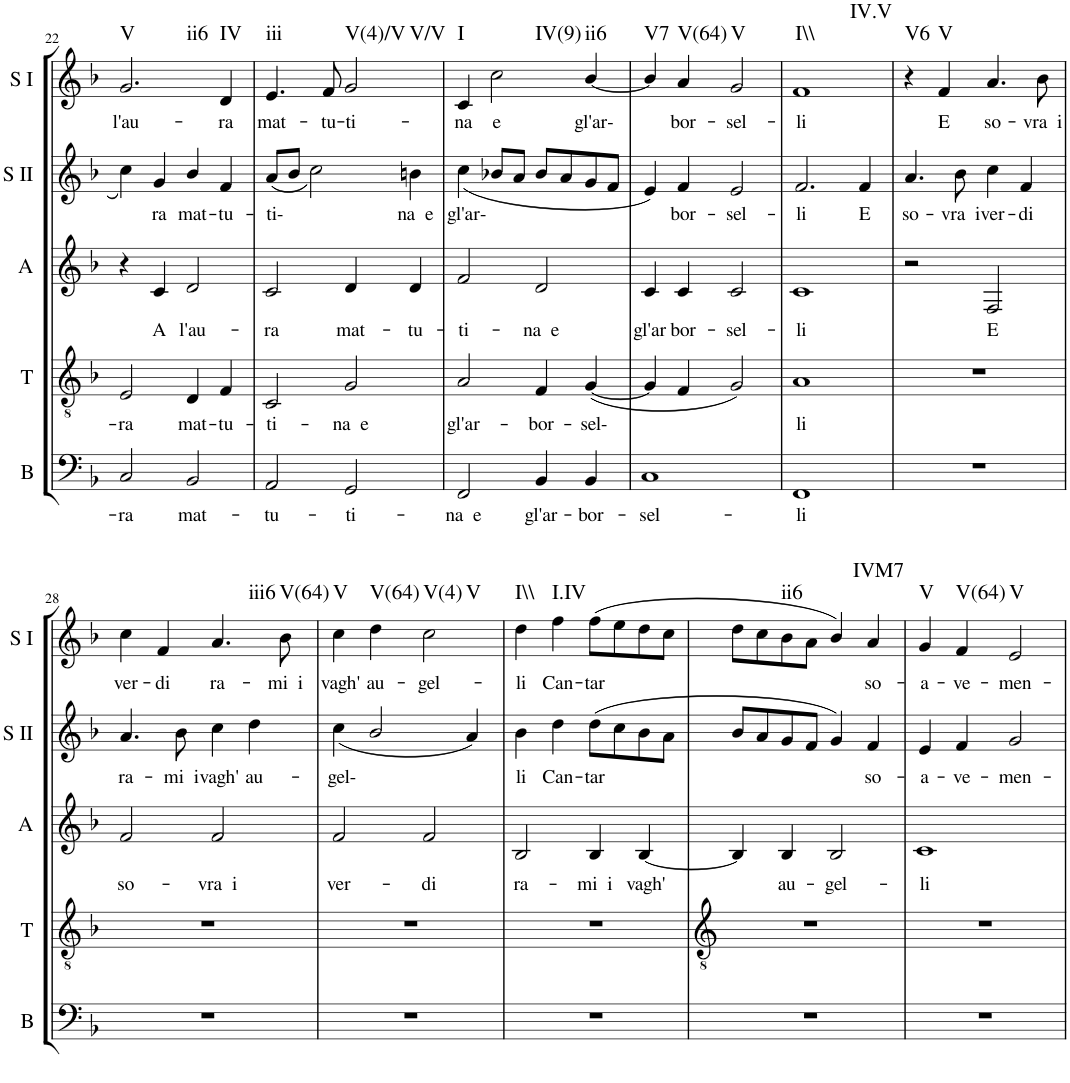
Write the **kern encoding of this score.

**kern	**text	**kern	**text	**kern	**text	**kern	**text	**kern	**text	**harte
*part5	*part5	*part4	*part4	*part3	*part3	*part2	*part2	*part1	*part1	*part1
*staff5	*staff5	*staff4	*staff4	*staff3	*staff3	*staff2	*staff2	*staff1	*staff1	*
*I"Bass	*	*I"Tenor	*	*I"Alto	*	*I"Soprano II	*	*I"Soprano I	*	*
*I'B	*	*I'T	*	*I'A	*	*I'S II	*	*I'S I	*	*
!!LO:PB:g=z
*clefF4	*	*clefGv2	*	*clefG2	*	*clefG2	*	*clefG2	*	*
*k[b-]	*	*k[b-]	*	*k[b-]	*	*k[b-]	*	*k[b-]	*	*
*F:	*	*F:	*	*F:	*	*F:	*	*F:	*	*
*M4/4	*	*M4/4	*	*M4/4	*	*M4/4	*	*M4/4	*	*
=22	=22	=22	=22	=22	=22	=22	=22	=22	=22	=22
!	!LO:LY:b	!	!LO:LY:b	!	!	!	!	!	!LO:LY:b	!LO:H:n=1:kt=V
!	!	!	!	!	!	!	!	!	!	!LO:H:n=2:kt=ii6
2C/	-ra	2E/	-ra	4r	.	4cc\	.	2.g/	l'au-	N N
!	!	!	!	!	!LO:LY:b	!	!LO:LY:b	!	!	!
.	.	.	.	4c/	A	4g/	ra	.	.	.
!	!LO:LY:b	!	!LO:LY:b	!	!LO:LY:b	!	!LO:LY:b	!	!	!
2BB-/	mat-	4D/	mat-	2d/	l'au-	4b-/	mat-	.	.	.
!	!	!	!LO:LY:b	!	!	!	!LO:LY:b	!	!LO:LY:b	!LO:H:kt=IV
.	.	4F/	-tu-	.	.	4f/	-tu-	4d/	-ra	N
=23	=23	=23	=23	=23	=23	=23	=23	=23	=23	=23
!	!LO:LY:b	!	!LO:LY:b	!	!LO:LY:b	!	!LO:LY:b	!	!LO:LY:b	!LO:H:kt=iii
2AA/	-tu-	2C/	-ti-	2c/	-ra	(<8a/L	-ti-	4.e/	mat-	N
.	.	.	.	.	.	8b-/J	.	.	.	.
.	.	.	.	.	.	2cc\)	.	.	.	.
!	!	!	!	!	!	!	!	!	!LO:LY:b	!
.	.	.	.	.	.	.	.	8f/	-tu-	.
!	!LO:LY:b	!	!LO:LY:b	!	!LO:LY:b	!	!	!	!LO:LY:b	!LO:H:n=1:kt=V(4)/V
!	!	!	!	!	!	!	!	!	!	!LO:H:n=2:kt=V/V
2GG/	-ti-	2G/	-na e	4d/	mat-	.	.	2g/	-ti-	N N
!	!	!	!	!	!LO:LY:b	!	!LO:LY:b	!	!	!
.	.	.	.	4d/	-tu-	4bn\	na e	.	.	.
=24	=24	=24	=24	=24	=24	=24	=24	=24	=24	=24
!	!LO:LY:b	!	!LO:LY:b	!	!LO:LY:b	!	!LO:LY:b	!	!LO:LY:b	!LO:H:kt=I
2FF/	-na e	2A/	gl'ar-	2f/	-ti-	(<4cc\	gl'ar-	4c/	-na	N
!	!	!	!	!	!	!	!	!	!LO:LY:b	!LO:H:kt=IV(9)
.	.	.	.	.	.	8b-X/L	.	2cc\	e	N
.	.	.	.	.	.	8a/J	.	.	.	.
!	!LO:LY:b	!	!LO:LY:b	!	!LO:LY:b	!	!	!	!	!
4BB-/	gl'ar-	4F/	-bor-	2d/	-na e	8b-/L	.	.	.	.
.	.	.	.	.	.	8a/	.	.	.	.
!	!LO:LY:b	!	!LO:LY:b	!	!	!	!	!	!LO:LY:b	!LO:H:kt=ii6
4BB-/	-bor-	(<[4G/	-sel-	.	.	8g/	.	[4b-/	gl'ar-	N
.	.	.	.	.	.	8f/J	.	.	.	.
=25	=25	=25	=25	=25	=25	=25	=25	=25	=25	=25
!	!LO:LY:b	!	!	!	!LO:LY:b	!	!	!	!	!LO:H:kt=V7
1C	-sel-	4G/]	.	4c/	gl'ar-	4e/)	.	4b-/]	.	N
!	!	!	!	!	!LO:LY:b	!	!LO:LY:b	!	!LO:LY:b	!LO:H:kt=V(64)
.	.	4F/	.	4c/	-bor-	4f/	bor-	4a/	bor-	N
!	!	!	!	!	!LO:LY:b	!	!LO:LY:b	!	!LO:LY:b	!LO:H:kt=V
.	.	2G/)	.	2c/	-sel-	2e/	-sel-	2g/	-sel-	N
=26	=26	=26	=26	=26	=26	=26	=26	=26	=26	=26
!	!LO:LY:b	!	!LO:LY:b	!	!LO:LY:b	!	!LO:LY:b	!	!LO:LY:b	!LO:H:n=1:kt=I\\
!	!	!	!	!	!	!	!	!	!	!LO:H:n=2:kt=IV.V
1FF	-li	1A	li	1c	-li	2.f/	-li	1f	-li	N N
!	!	!	!	!	!	!	!LO:LY:b	!	!	!
.	.	.	.	.	.	4f/	E	.	.	.
=27	=27	=27	=27	=27	=27	=27	=27	=27	=27	=27
!	!	!	!	!	!	!	!LO:LY:b	!	!	!LO:H:kt=V6
1r	.	1r	.	2r	.	4.a/	so-	4r	.	N
!	!	!	!	!	!	!	!	!	!LO:LY:b	!LO:H:kt=V
.	.	.	.	.	.	.	.	4f/	E	N
!	!	!	!	!	!	!	!LO:LY:b	!	!	!
.	.	.	.	.	.	8b-\	-vra i	.	.	.
!	!	!	!	!	!LO:LY:b	!	!LO:LY:b	!	!LO:LY:b	!
.	.	.	.	2F/	E	4cc\	ver-	4.a/	so-	.
!	!	!	!	!	!	!	!LO:LY:b	!	!	!
.	.	.	.	.	.	4f/	-di	.	.	.
!	!	!	!	!	!	!	!	!	!LO:LY:b	!
.	.	.	.	.	.	.	.	8b-\	-vra i	.
!!LO:LB:g=z
=28	=28	=28	=28	=28	=28	=28	=28	=28	=28	=28
!	!	!	!	!	!LO:LY:b	!	!LO:LY:b	!	!LO:LY:b	!
1r	.	1r	.	2f/	so-	4.a/	ra-	4cc\	ver-	.
!	!	!	!	!	!	!	!	!	!LO:LY:b	!
.	.	.	.	.	.	.	.	4f/	-di	.
!	!	!	!	!	!	!	!LO:LY:b	!	!	!
.	.	.	.	.	.	8b-\	-mi i	.	.	.
!	!	!	!	!	!LO:LY:b	!	!LO:LY:b	!	!LO:LY:b	!LO:H:kt=iii6
.	.	.	.	2f/	-vra i	4cc\	vagh'	4.a/	ra-	N
!	!	!	!	!	!	!	!LO:LY:b	!	!	!
.	.	.	.	.	.	4dd\	au-	.	.	.
!	!	!	!	!	!	!	!	!	!LO:LY:b	!LO:H:kt=V(64)
.	.	.	.	.	.	.	.	8b-\	-mi i	N
=29	=29	=29	=29	=29	=29	=29	=29	=29	=29	=29
!	!	!	!	!	!LO:LY:b	!	!LO:LY:b	!	!LO:LY:b	!LO:H:kt=V
1r	.	1r	.	2f/	ver-	(<4cc\	-gel-	4cc\	vagh'	N
!	!	!	!	!	!	!	!	!	!LO:LY:b	!LO:H:kt=V(64)
.	.	.	.	.	.	2b-/	.	4dd\	au-	N
!	!	!	!	!	!LO:LY:b	!	!	!	!LO:LY:b	!LO:H:n=1:kt=V(4)
!	!	!	!	!	!	!	!	!	!	!LO:H:n=2:kt=V
.	.	.	.	2f/	-di	.	.	2cc\	-gel-	N N
.	.	.	.	.	.	4a/)	.	.	.	.
=30	=30	=30	=30	=30	=30	=30	=30	=30	=30	=30
!	!	!	!	!	!LO:LY:b	!	!LO:LY:b	!	!LO:LY:b	!LO:H:kt=I\\
1r	.	1r	.	2B-/	ra-	4b-\	li	4dd\	-li	N
!	!	!	!	!	!	!	!LO:LY:b	!	!LO:LY:b	!LO:H:kt=I.IV
.	.	.	.	.	.	4dd\	Can-	4ff\	Can-	N
!	!	!	!	!	!LO:LY:b	!	!LO:LY:b	!	!LO:LY:b	!
.	.	.	.	4B-/	-mi i	(>8dd\L	-tar	(>8ff\L	-tar	.
.	.	.	.	.	.	8cc\	.	8ee\	.	.
!	!	!	!	!	!LO:LY:b	!	!	!	!	!
.	.	.	.	[4B-/	vagh'	8b-\	.	8dd\	.	.
.	.	.	.	.	.	8a\J	.	8cc\J	.	.
=31	=31	=31	=31	=31	=31	=31	=31	=31	=31	=31
1r	.	1r	.	4B-/]	.	8b-/L	.	8dd\L	.	.
.	.	.	.	.	.	8a/	.	8cc\	.	.
!	!	!	!	!	!LO:LY:b	!	!	!	!	!LO:H:kt=ii6
.	.	.	.	4B-/	au-	8g/	.	8b-\	.	N
.	.	.	.	.	.	8f/J	.	8a\J	.	.
!	!	!	!	!	!LO:LY:b	!	!	!	!	!
.	.	.	.	2B-/	-gel-	4g/)	.	4b-/)	.	.
!	!	!	!	!	!	!	!LO:LY:b	!	!LO:LY:b	!LO:H:kt=IVM7
.	.	.	.	.	.	4f/	so-	4a/	so-	N
=32	=32	=32	=32	=32	=32	=32	=32	=32	=32	=32
!	!	!	!	!	!LO:LY:b	!	!LO:LY:b	!	!LO:LY:b	!LO:H:kt=V
1r	.	1r	.	1c	-li	4e/	-a-	4g/	-a-	N
!	!	!	!	!	!	!	!LO:LY:b	!	!LO:LY:b	!LO:H:kt=V(64)
.	.	.	.	.	.	4f/	-ve-	4f/	-ve-	N
!	!	!	!	!	!	!	!LO:LY:b	!	!LO:LY:b	!LO:H:kt=V
.	.	.	.	.	.	2g/	-men-	2e/	-men-	N
=	=	=	=	=	=	=	=	=	=	=
*-	*-	*-	*-	*-	*-	*-	*-	*-	*-	*-
